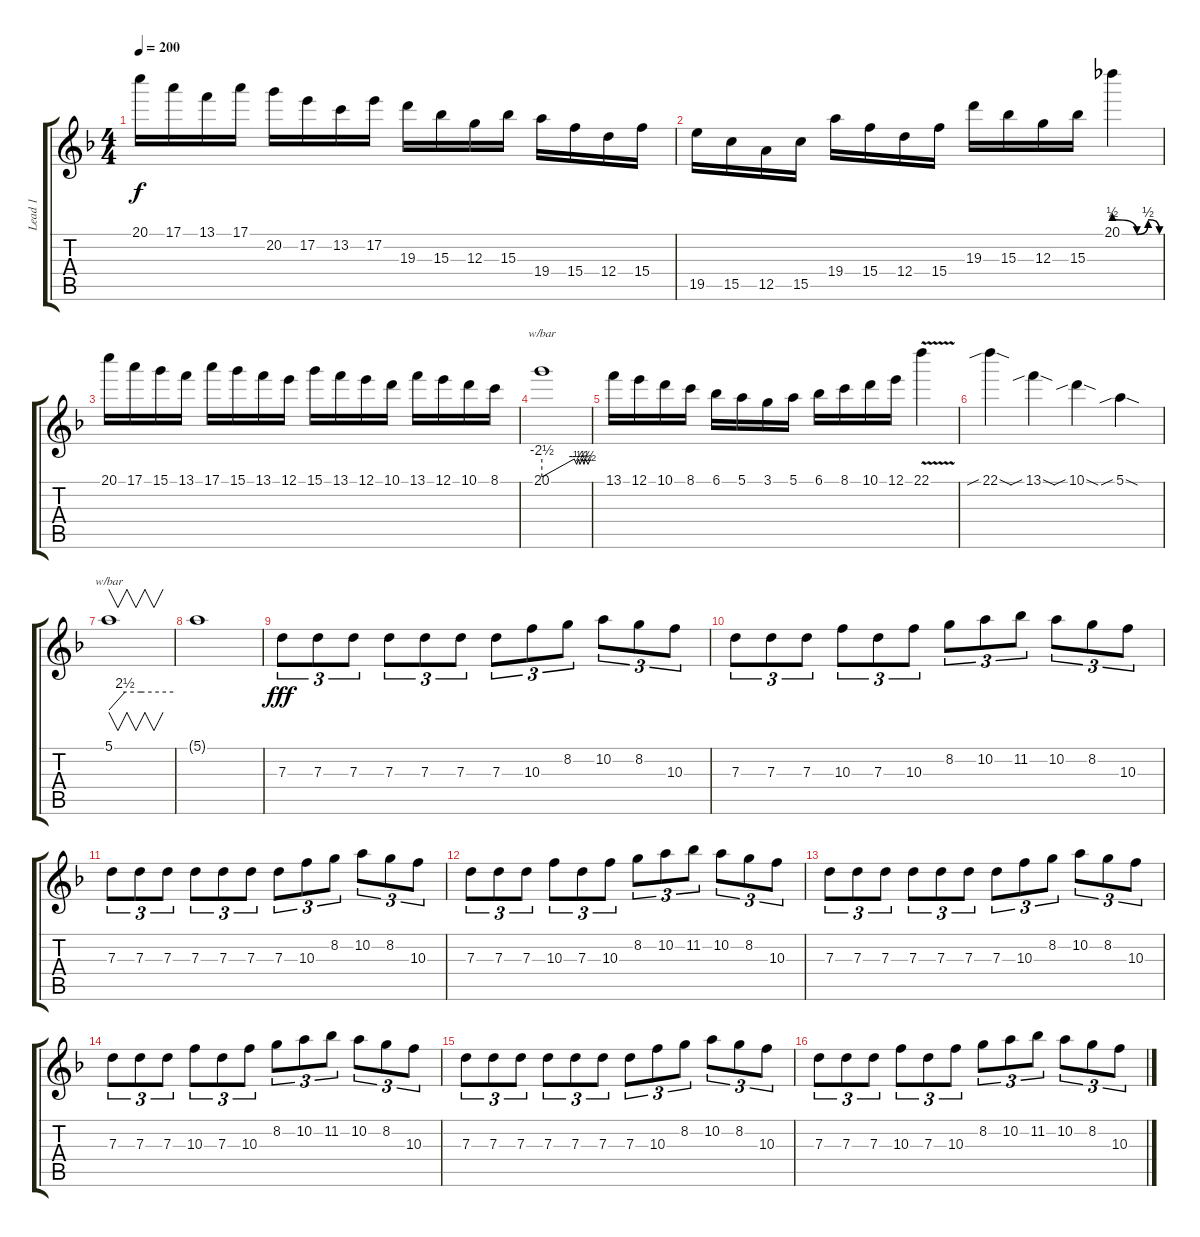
\track ("Lead 1" "Lead 1") {instrument overdrivenguitar}
\staff {score tabs}
\tuning (E4 B3 G3 D3 A2 E2) {hide}
\ts (4 4)
\tempo 200
\clef g2
\ks f
20.1.16{dy f} 17.1.16 13.1.16 17.1.16 20.2.16 17.2.16 13.2.16 17.2.16 19.3.16 15.3.16 12.3.16 15.3.16 19.4.16 15.4.16 12.4.16 15.4.16 |
19.5.16 15.5.16 12.5.16 15.5.16 19.4.16 15.4.16 12.4.16 15.4.16 19.3.16 15.3.16 12.3.16 15.3.16 20.1{be (custom 0 2 30 0 45 2 60 0)}.4 |
20.1.16 17.1.16 15.1.16 13.1.16 17.1.16 15.1.16 13.1.16 12.1.16 15.1.16 13.1.16 12.1.16 10.1.16 13.1.16 12.1.16 10.1.16 8.1.16 |
20.1.1{tbe (custom default 0 -10 40 0 43 -2 45 0 47 -2 50 0 52 -2 54 0 57 -2 60 0)} |
13.1.16 12.1.16 10.1.16 8.1.16 6.1.16 5.1.16 3.1.16 5.1.16 6.1.16 8.1.16 10.1.16 12.1.16 22.1{v}.4 |
22.1{sib sod}.4 13.1{sib sod}.4 10.1{sib sod}.4 5.1{sib sod}.4 |
5.1.1{v tbe (custom default 0 0 15 10 30 10 60 10)} |
5.1{t}.1 |
7.3.8{tu (3 2) dy fff} 7.3.8{tu (3 2)} 7.3.8{tu (3 2)} 7.3.8{tu (3 2)} 7.3.8{tu (3 2)} 7.3.8{tu (3 2)} 7.3.8{tu (3 2)} 10.3.8{tu (3 2)} 8.2.8{tu (3 2)} 10.2.8{tu (3 2)} 8.2.8{tu (3 2)} 10.3.8{tu (3 2)} |
7.3.8{tu (3 2)} 7.3.8{tu (3 2)} 7.3.8{tu (3 2)} 10.3.8{tu (3 2)} 7.3.8{tu (3 2)} 10.3.8{tu (3 2)} 8.2.8{tu (3 2)} 10.2.8{tu (3 2)} 11.2.8{tu (3 2)} 10.2.8{tu (3 2)} 8.2.8{tu (3 2)} 10.3.8{tu (3 2)} |
7.3.8{tu (3 2)} 7.3.8{tu (3 2)} 7.3.8{tu (3 2)} 7.3.8{tu (3 2)} 7.3.8{tu (3 2)} 7.3.8{tu (3 2)} 7.3.8{tu (3 2)} 10.3.8{tu (3 2)} 8.2.8{tu (3 2)} 10.2.8{tu (3 2)} 8.2.8{tu (3 2)} 10.3.8{tu (3 2)} |
7.3.8{tu (3 2)} 7.3.8{tu (3 2)} 7.3.8{tu (3 2)} 10.3.8{tu (3 2)} 7.3.8{tu (3 2)} 10.3.8{tu (3 2)} 8.2.8{tu (3 2)} 10.2.8{tu (3 2)} 11.2.8{tu (3 2)} 10.2.8{tu (3 2)} 8.2.8{tu (3 2)} 10.3.8{tu (3 2)} |
7.3.8{tu (3 2)} 7.3.8{tu (3 2)} 7.3.8{tu (3 2)} 7.3.8{tu (3 2)} 7.3.8{tu (3 2)} 7.3.8{tu (3 2)} 7.3.8{tu (3 2)} 10.3.8{tu (3 2)} 8.2.8{tu (3 2)} 10.2.8{tu (3 2)} 8.2.8{tu (3 2)} 10.3.8{tu (3 2)} |
7.3.8{tu (3 2)} 7.3.8{tu (3 2)} 7.3.8{tu (3 2)} 10.3.8{tu (3 2)} 7.3.8{tu (3 2)} 10.3.8{tu (3 2)} 8.2.8{tu (3 2)} 10.2.8{tu (3 2)} 11.2.8{tu (3 2)} 10.2.8{tu (3 2)} 8.2.8{tu (3 2)} 10.3.8{tu (3 2)} |
7.3.8{tu (3 2)} 7.3.8{tu (3 2)} 7.3.8{tu (3 2)} 7.3.8{tu (3 2)} 7.3.8{tu (3 2)} 7.3.8{tu (3 2)} 7.3.8{tu (3 2)} 10.3.8{tu (3 2)} 8.2.8{tu (3 2)} 10.2.8{tu (3 2)} 8.2.8{tu (3 2)} 10.3.8{tu (3 2)} |
7.3.8{tu (3 2)} 7.3.8{tu (3 2)} 7.3.8{tu (3 2)} 10.3.8{tu (3 2)} 7.3.8{tu (3 2)} 10.3.8{tu (3 2)} 8.2.8{tu (3 2)} 10.2.8{tu (3 2)} 11.2.8{tu (3 2)} 10.2.8{tu (3 2)} 8.2.8{tu (3 2)} 10.3.8{tu (3 2)}
